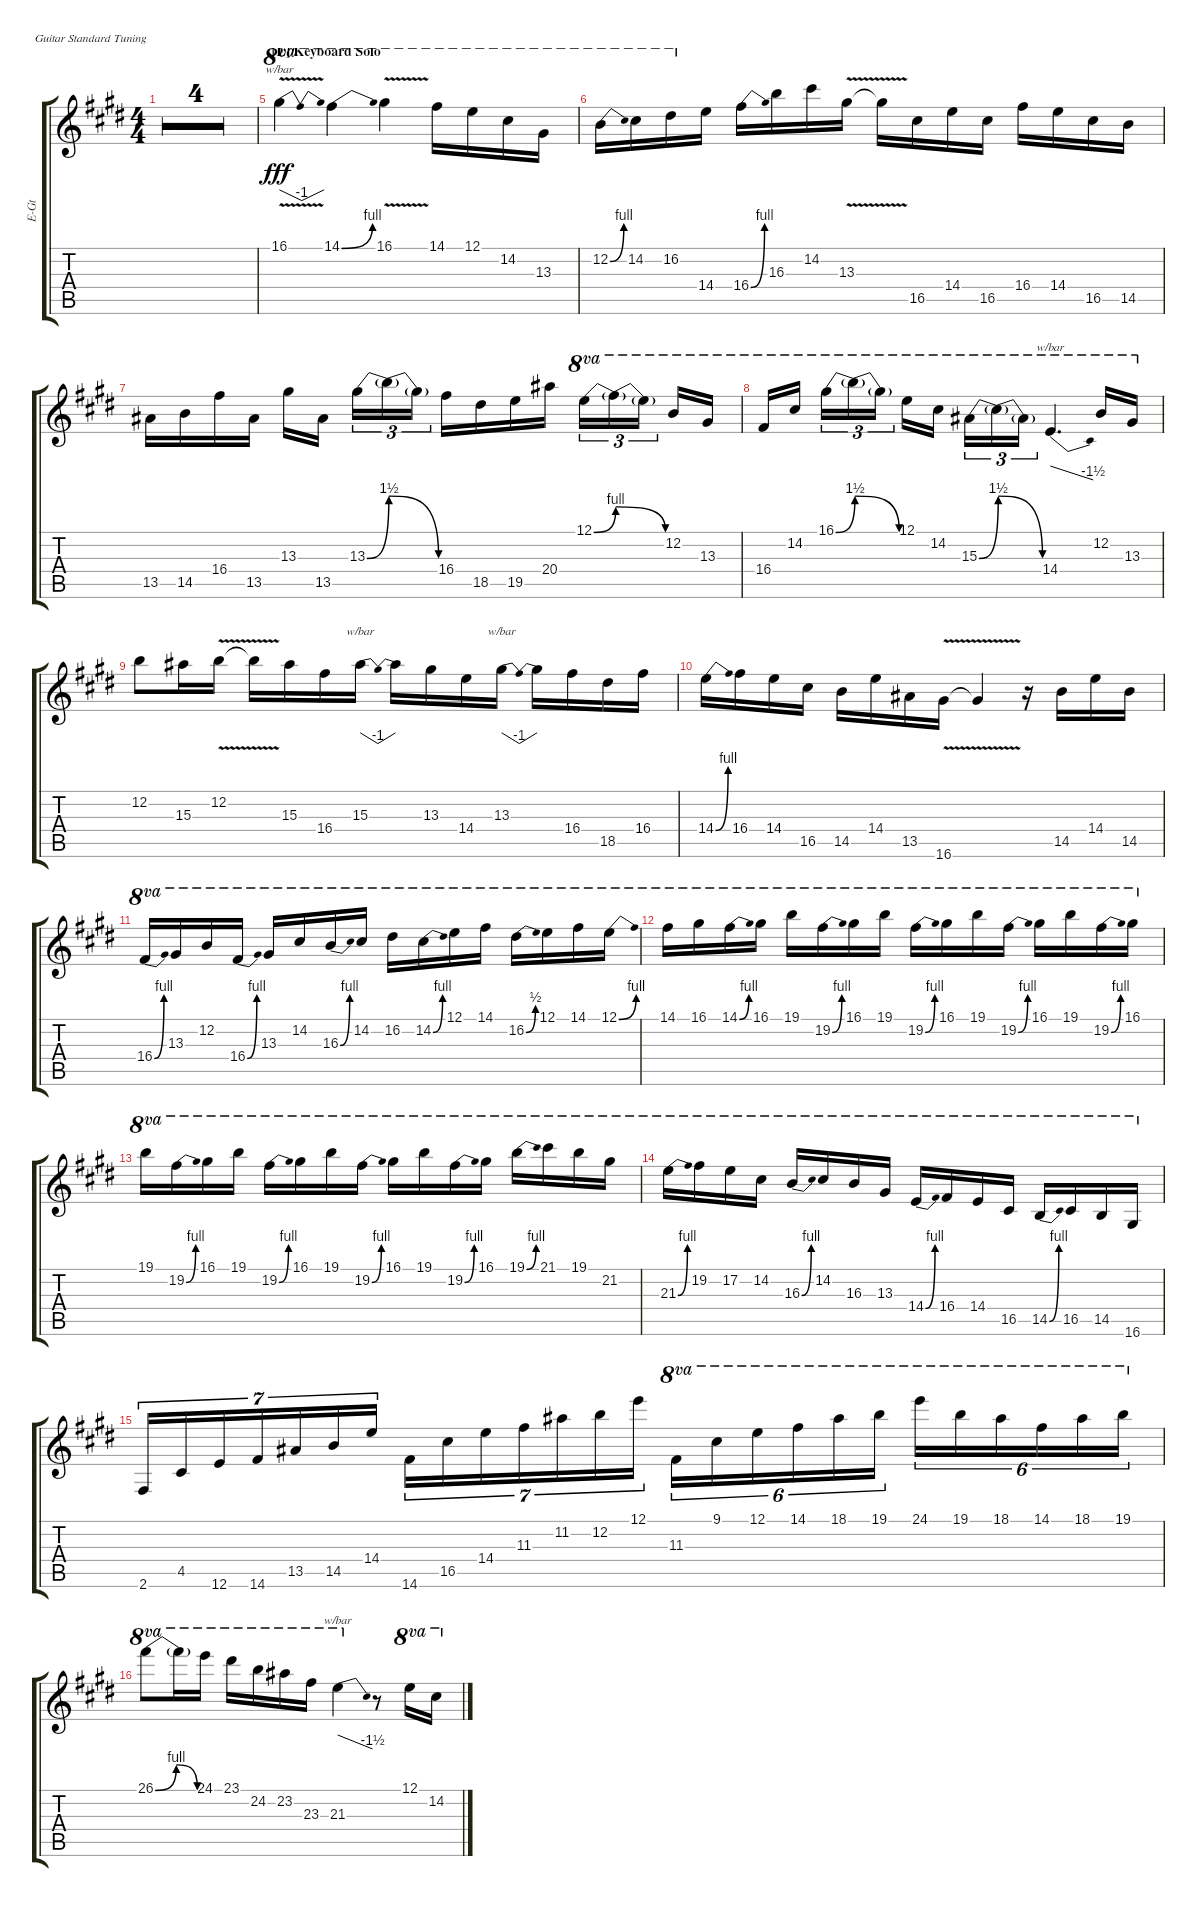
\defaultSystemsLayout 4
\bracketExtendMode groupsimilarinstruments
\otherSystemsTrackNameOrientation horizontal
\track ("Keyboard Solos" "E-Gt") {multiBarRest instrument distortionguitar}
\staff {score tabs}
\tuning (E4 B3 G3 D3 A2 E2)
\ts (4 4)
\tempo 124
\clef g2
\ks c#minor
r.1{dy ff} |
r.1 |
r.1 |
r.1 |
\section ("E" "Keyboard Solo")
16.1{v acc #}.4{tbe (dip default 0 0 9 -4 9.6 -4 21.599999999999998 0) ot 8va dy fff} 14.1{be (bend 0 0 15 4) acc #}.4{ot 8va} 16.1{v acc #}.4{ot 8va} 14.1{acc #}.16{ot 8va} 12.1{acc forcenatural}.16{ot 8va} 14.2{acc #}.16{ot 8va} 13.3{acc #}.16{ot 8va} |
12.2{be (bend 0 0 15 4) acc forcenatural}.16{ot 8va} 14.2{acc #}.16{ot 8va} 16.2{acc #}.16{ot 8va} 14.4{acc forcenatural}.16 16.4{be (bend 0 0 15 4) acc #}.16 16.3{acc forcenatural}.16 14.2{acc #}.16 13.3{v acc #}.16 13.3{v t acc #}.16 16.5{acc #}.16 14.4{acc forcenatural}.16 16.5{acc #}.16 16.4{acc #}.16 14.4{acc forcenatural}.16 16.5{acc #}.16 14.5{acc forcenatural}.16 |
13.5{acc #}.16 14.5{acc forcenatural}.16 16.4{acc #}.16 13.5{acc #}.16 13.3{acc #}.16{beam merge} 13.5{acc #}.16{beam splitsecondary} 13.3{be (bend 0 0 60 6) acc #}.16{tu (3 2) beam merge} 13.3{be (release 0 6 32.4 0) t}.16{tu (3 2) beam merge} 13.3{t acc #}.16{tu (3 2)} 16.4{acc #}.16 18.5{acc #}.16 19.5{acc forcenatural}.16 20.4{acc #}.16 12.1{be (bend 0 0 59.4 4) acc forcenatural}.16{tu (3 2) ot 8va beam merge} 12.1{be (release 0 4 30.599999999999998 0) t}.16{tu (3 2) ot 8va beam merge} 12.1{t acc forcenatural}.16{tu (3 2) ot 8va beam splitsecondary} 12.2{acc forcenatural}.16{ot 8va beam merge} 13.3{acc #}.16{ot 8va} |
16.4{acc #}.16{ot 8va beam merge} 14.2{acc #}.16{ot 8va beam splitsecondary} 16.1{be (bend 0 0 60 6) acc #}.16{tu (3 2) ot 8va beam merge} 16.1{be (release 0 6 33.6 0) t}.16{tu (3 2) ot 8va beam merge} 16.1{t acc #}.16{tu (3 2) ot 8va} 12.1{acc forcenatural}.16{ot 8va beam merge} 14.2{acc #}.16{ot 8va beam splitsecondary} 15.3{be (bend 0 0 59.4 6) acc #}.16{tu (3 2) ot 8va beam merge} 15.3{be (release 0 6 30 0) t}.16{tu (3 2) ot 8va beam merge} 15.3{t acc #}.16{tu (3 2) ot 8va} 14.4{acc forcenatural}.4{d tbe (dive default 24 0 60 -6) ot 8va} 12.2{acc forcenatural}.16{ot 8va} 13.3{acc #}.16{ot 8va} |
12.2{acc forcenatural}.8 15.3{acc #}.16 12.2{v acc forcenatural}.16 12.2{v t acc forcenatural}.16 15.3{acc #}.16 16.4{acc #}.16 15.3{acc #}.16{tbe (dip default 0 0 9.6 -4 10.2 -4 19.2 0)} 15.3{t acc #}.16 13.3{acc #}.16 14.4{acc forcenatural}.16 13.3{acc #}.16{tbe (dip default 0 0 9.6 -4 10.2 -4 19.2 0)} 13.3{t acc #}.16 16.4{acc #}.16 18.5{acc #}.16 16.4{acc #}.16 |
14.4{be (bend 0 0 15 4) acc forcenatural}.16 16.4{acc #}.16 14.4{acc forcenatural}.16 16.5{acc #}.16 14.5{acc forcenatural}.16 14.4{acc forcenatural}.16 13.5{acc #}.16 16.6{v acc #}.16 16.6{v t acc #}.4 r.16 14.5{acc forcenatural}.16 14.4{acc forcenatural}.16 14.5{acc forcenatural}.16 |
16.4{be (bend 0 0 15 4) acc #}.16{ot 8va} 13.3{acc #}.16{ot 8va} 12.2{acc forcenatural}.16{ot 8va} 16.4{be (bend 0 0 15 4) acc #}.16{ot 8va} 13.3{acc #}.16{ot 8va} 14.2{acc #}.16{ot 8va} 16.3{be (bend 0 0 15 4) acc forcenatural}.16{ot 8va} 14.2{acc #}.16{ot 8va} 16.2{acc #}.16{ot 8va} 14.2{be (bend 0 0 15 4) acc #}.16{ot 8va} 12.1{acc forcenatural}.16{ot 8va} 14.1{acc #}.16{ot 8va} 16.2{be (bend 0 0 15 2) acc #}.16{ot 8va} 12.1{acc forcenatural}.16{ot 8va} 14.1{acc #}.16{ot 8va} 12.1{be (bend 0 0 15 4) acc forcenatural}.16{ot 8va} |
14.1{acc #}.16{ot 8va} 16.1{acc #}.16{ot 8va} 14.1{be (bend 0 0 15 4) acc #}.16{ot 8va} 16.1{acc #}.16{ot 8va} 19.1{acc forcenatural}.16{ot 8va} 19.2{be (bend 0 0 15 4) acc #}.16{ot 8va} 16.1{acc #}.16{ot 8va} 19.1{acc forcenatural}.16{ot 8va} 19.2{be (bend 0 0 15 4) acc #}.16{ot 8va} 16.1{acc #}.16{ot 8va} 19.1{acc forcenatural}.16{ot 8va} 19.2{be (bend 0 0 15 4) acc #}.16{ot 8va} 16.1{acc #}.16{ot 8va} 19.1{acc forcenatural}.16{ot 8va} 19.2{be (bend 0 0 15 4) acc #}.16{ot 8va} 16.1{acc #}.16{ot 8va} |
19.1{acc forcenatural}.16{ot 8va} 19.2{be (bend 0 0 15 4) acc #}.16{ot 8va} 16.1{acc #}.16{ot 8va} 19.1{acc forcenatural}.16{ot 8va} 19.2{be (bend 0 0 15 4) acc #}.16{ot 8va} 16.1{acc #}.16{ot 8va} 19.1{acc forcenatural}.16{ot 8va} 19.2{be (bend 0 0 15 4) acc #}.16{ot 8va} 16.1{acc #}.16{ot 8va} 19.1{acc forcenatural}.16{ot 8va} 19.2{be (bend 0 0 15 4) acc #}.16{ot 8va} 16.1{acc #}.16{ot 8va} 19.1{be (bend 0 0 15 4) acc forcenatural}.16{ot 8va} 21.1{acc #}.16{ot 8va} 19.1{acc forcenatural}.16{ot 8va} 21.2{acc #}.16{ot 8va} |
21.3{be (bend 0 0 15 4) acc forcenatural}.16{ot 8va} 19.2{acc #}.16{ot 8va} 17.2{acc forcenatural}.16{ot 8va} 14.2{acc #}.16{ot 8va} 16.3{be (bend 0 0 15 4) acc forcenatural}.16{ot 8va} 14.2{acc #}.16{ot 8va} 16.3{acc forcenatural}.16{ot 8va} 13.3{acc #}.16{ot 8va} 14.4{be (bend 0 0 15 4) acc forcenatural}.16{ot 8va} 16.4{acc #}.16{ot 8va} 14.4{acc forcenatural}.16{ot 8va} 16.5{acc #}.16{ot 8va} 14.5{be (bend 0 0 15 4) acc forcenatural}.16{ot 8va} 16.5{acc #}.16{ot 8va} 14.5{acc forcenatural}.16{ot 8va} 16.6{acc #}.16{ot 8va} |
2.6{acc #}.16{tu (7 4)} 4.5{acc #}.16{tu (7 4)} 12.6{acc forcenatural}.16{tu (7 4)} 14.6{acc #}.16{tu (7 4)} 13.5{acc #}.16{tu (7 4)} 14.5{acc forcenatural}.16{tu (7 4)} 14.4{acc forcenatural}.16{tu (7 4)} 14.6{acc #}.16{tu (7 4)} 16.5{acc #}.16{tu (7 4)} 14.4{acc forcenatural}.16{tu (7 4)} 11.3{acc #}.16{tu (7 4)} 11.2{acc #}.16{tu (7 4)} 12.2{acc forcenatural}.16{tu (7 4)} 12.1{acc forcenatural}.16{tu (7 4)} 11.3{acc #}.16{tu (6 4) ot 8va} 9.1{acc #}.16{tu (6 4) ot 8va} 12.1{acc forcenatural}.16{tu (6 4) ot 8va} 14.1{acc #}.16{tu (6 4) ot 8va} 18.1{acc #}.16{tu (6 4) ot 8va} 19.1{acc forcenatural}.16{tu (6 4) ot 8va} 24.1{acc forcenatural}.16{tu (6 4) ot 8va} 19.1{acc forcenatural}.16{tu (6 4) ot 8va} 18.1{acc #}.16{tu (6 4) ot 8va} 14.1{acc #}.16{tu (6 4) ot 8va} 18.1{acc #}.16{tu (6 4) ot 8va} 19.1{acc forcenatural}.16{tu (6 4) ot 8va} |
26.1{be (bendrelease 0 0 13.2 4 25.8 4 42.6 0) acc #}.8{ot 8va} 26.1{t acc #}.16{ot 8va} 24.1{acc forcenatural}.16{ot 8va} 23.1{acc #}.16{ot 8va} 24.2{acc forcenatural}.16{ot 8va} 23.2{acc #}.16{ot 8va} 23.3{acc #}.16{ot 8va} 21.3{acc forcenatural}.4{tbe (dive default 22.8 0 59.4 -6) ot 8va} r.8 12.1{acc forcenatural}.16{ot 8va} 14.2{acc #}.16{ot 8va}
